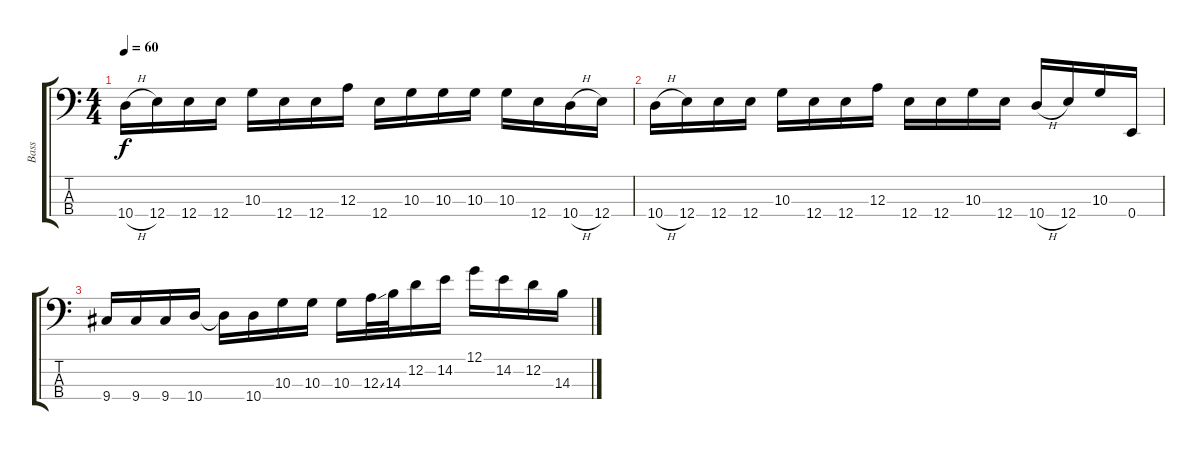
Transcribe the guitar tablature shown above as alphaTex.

\track ("Bass" "Bass") {instrument electricbassfinger}
\staff {score tabs}
\tuning (G2 D2 A1 E1) {hide}
\ts (4 4)
\tempo 60
\clef f4
\ks c
10.4{h}.16{dy f} 12.4.16 12.4.16 12.4.16 10.3.16 12.4.16 12.4.16 12.3.16 12.4.16 10.3.16 10.3.16 10.3.16 10.3.16 12.4.16 10.4{h}.16 12.4.16 |
10.4{h}.16 12.4.16 12.4.16 12.4.16 10.3.16 12.4.16 12.4.16 12.3.16 12.4.16 12.4.16 10.3.16 12.4.16 10.4{h}.16 12.4.16 10.3.16 0.4.16 |
9.4.16 9.4.16 9.4.16 10.4.16 10.4{t}.16 10.4.16 10.3.16 10.3.16 10.3.16 12.3{ss}.32 14.3.32 12.2.16 14.2.16 12.1.16 14.2.16 12.2.16 14.3.16
